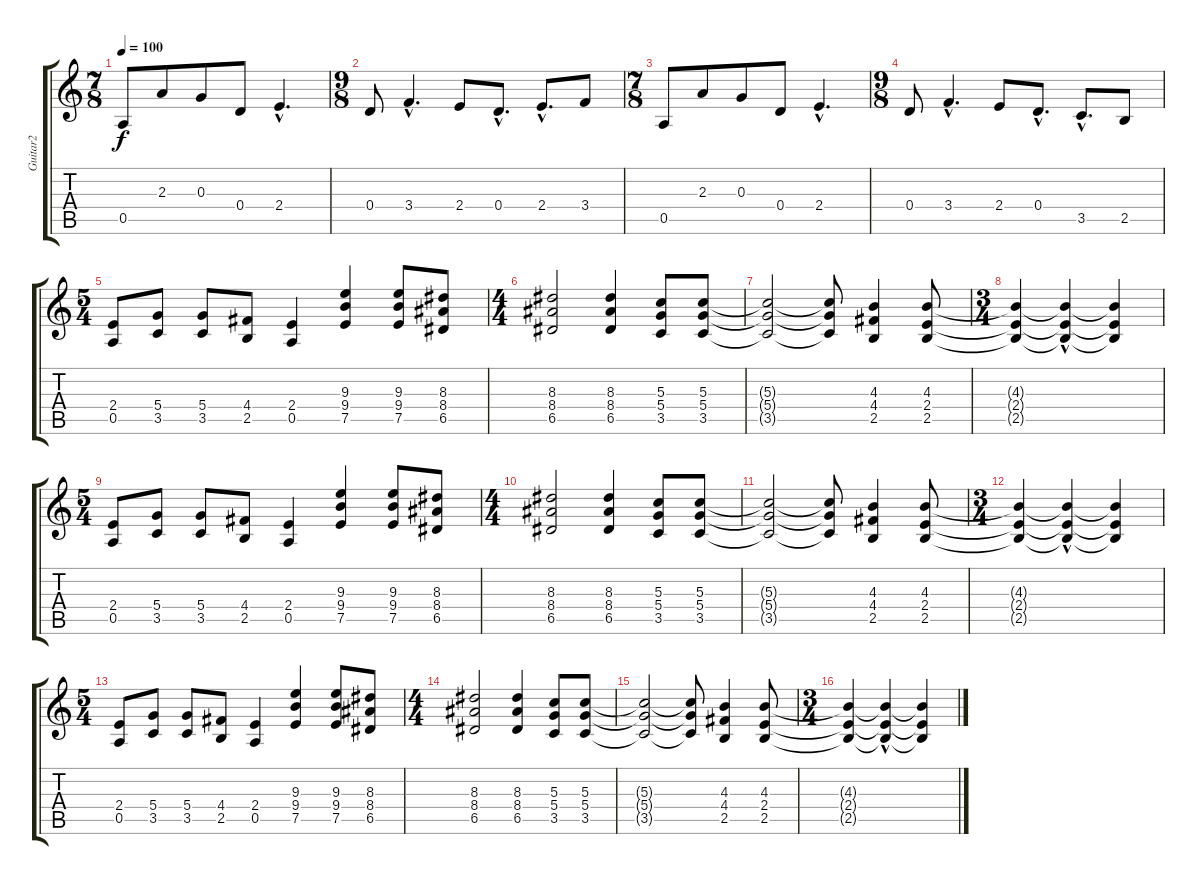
\track ("Guitar2" "Guitar2") {instrument distortionguitar}
\staff {score tabs}
\tuning (E4 B3 G3 D3 A2 E2) {hide}
\ts (7 8)
\tempo 100
\clef g2
\ks c
0.5.8{dy f} 2.3.8 0.3.8 0.4.8 2.4{hac}.4{d} |
\ts (9 8)
0.4.8 3.4{hac}.4{d} 2.4.8 0.4{hac}.8{d} 2.4{hac}.8{d} 3.4.8 |
\ts (7 8)
0.5.8 2.3.8 0.3.8 0.4.8 2.4{hac}.4{d} |
\ts (9 8)
0.4.8 3.4{hac}.4{d} 2.4.8 0.4{hac}.8{d} 3.5{hac}.8{d} 2.5.8 |
\ts (5 4)
(2.4 0.5).8 (5.4 3.5).8 (5.4 3.5).8 (4.4 2.5).8 (2.4 0.5).4 (9.3 9.4 7.5).4 (9.3 9.4 7.5).8 (8.3 8.4 6.5).8 |
\ts (4 4)
(8.3 8.4 6.5).2 (8.3 8.4 6.5).4 (5.3 5.4 3.5).8 (5.3 5.4 3.5).8 |
(5.3{t} 5.4{t} 3.5{t}).2 (5.3{t} 5.4{t} 3.5{t}).8 (4.3 4.4 2.5).4 (4.3 2.4 2.5).8 |
\ts (3 4)
(4.3{t} 2.4{t} 2.5{t}).4 (4.3{hac t} 2.4{t} 2.5{t}).4 (4.3{t} 2.4{t} 2.5{t}).4 |
\ts (5 4)
(2.4 0.5).8 (5.4 3.5).8 (5.4 3.5).8 (4.4 2.5).8 (2.4 0.5).4 (9.3 9.4 7.5).4 (9.3 9.4 7.5).8 (8.3 8.4 6.5).8 |
\ts (4 4)
(8.3 8.4 6.5).2 (8.3 8.4 6.5).4 (5.3 5.4 3.5).8 (5.3 5.4 3.5).8 |
(5.3{t} 5.4{t} 3.5{t}).2 (5.3{t} 5.4{t} 3.5{t}).8 (4.3 4.4 2.5).4 (4.3 2.4 2.5).8 |
\ts (3 4)
(4.3{t} 2.4{t} 2.5{t}).4 (4.3{hac t} 2.4{t} 2.5{t}).4 (4.3{t} 2.4{t} 2.5{t}).4 |
\ts (5 4)
(2.4 0.5).8 (5.4 3.5).8 (5.4 3.5).8 (4.4 2.5).8 (2.4 0.5).4 (9.3 9.4 7.5).4 (9.3 9.4 7.5).8 (8.3 8.4 6.5).8 |
\ts (4 4)
(8.3 8.4 6.5).2 (8.3 8.4 6.5).4 (5.3 5.4 3.5).8 (5.3 5.4 3.5).8 |
(5.3{t} 5.4{t} 3.5{t}).2 (5.3{t} 5.4{t} 3.5{t}).8 (4.3 4.4 2.5).4 (4.3 2.4 2.5).8 |
\ts (3 4)
(4.3{t} 2.4{t} 2.5{t}).4 (4.3{hac t} 2.4{t} 2.5{t}).4 (4.3{t} 2.4{t} 2.5{t}).4
